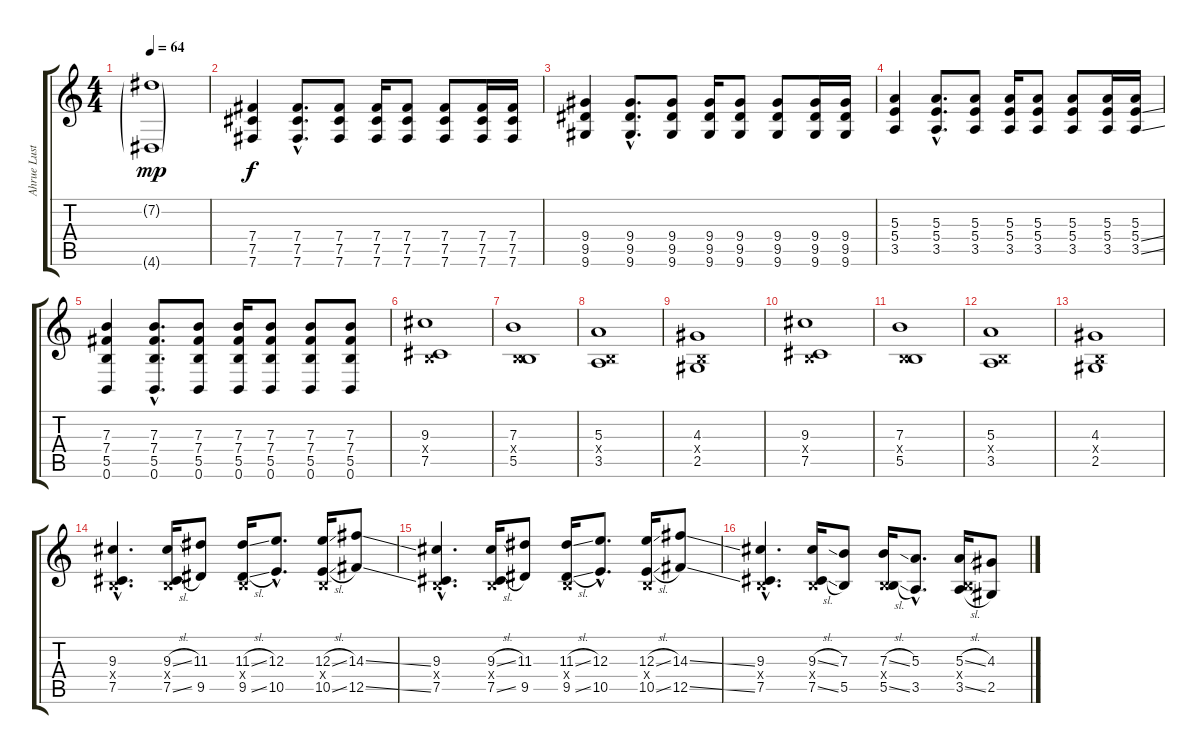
\track ("Ahrue Luster" "Ahrue Lust") {instrument overdrivenguitar}
\staff {score tabs}
\tuning (Db4 Ab3 E3 B2 Gb2 B1) {hide}
\ts (4 4)
\tempo 64
\clef g2
\ks c
(7.2{g} 4.6{g}).1{dy mp} |
(7.4 7.5 7.6).4{dy f volume 10} (7.4{hac} 7.5{hac} 7.6{hac}).8{d} (7.4 7.5 7.6).8 (7.4 7.5 7.6).16 (7.4 7.5 7.6).8 (7.4 7.5 7.6).8 (7.4 7.5 7.6).16 (7.4 7.5 7.6).16 |
(9.4 9.5 9.6).4 (9.4{hac} 9.5{hac} 9.6{hac}).8{d} (9.4 9.5 9.6).8 (9.4 9.5 9.6).16 (9.4 9.5 9.6).8 (9.4 9.5 9.6).8 (9.4 9.5 9.6).16 (9.4 9.5 9.6).16 |
(5.3 5.4 3.5).4 (5.3{hac} 5.4{hac} 3.5{hac}).8{d} (5.3 5.4 3.5).8 (5.3 5.4 3.5).16 (5.3 5.4 3.5).8 (5.3 5.4 3.5).8 (5.3 5.4 3.5).16 (5.3 5.4{ss} 3.5{ss}).16 |
(7.3 7.4 5.5 0.6).4 (7.3{hac} 7.4{hac} 5.5{hac} 0.6{hac}).8{d} (7.3 7.4 5.5 0.6).8 (7.3 7.4 5.5 0.6).16 (7.3 7.4 5.5 0.6).8 (7.3 7.4 5.5 0.6).8 (7.3 7.4 5.5 0.6).8 |
(9.3 0.4{x} 7.5).1{volume 13 balance 16 instrument overdrivenguitar} |
(7.3 0.4{x} 5.5).1 |
(5.3 0.4{x} 3.5).1 |
(4.3 0.4{x} 2.5).1 |
(9.3 0.4{x} 7.5).1 |
(7.3 0.4{x} 5.5).1 |
(5.3 0.4{x} 3.5).1 |
(4.3 0.4{x} 2.5).1 |
(9.3{hac} 0.4{hac x} 7.5{hac}).4{d} (9.3{sl} 0.4{x} 7.5{sl}).16 (11.3 9.5).8 (11.3{sl} 0.4{x} 9.5{sl}).16 (12.3{hac} 10.5{hac}).8{d} (12.3{sl} 0.4{x} 10.5{sl}).16 (14.3{ss} 12.5{ss}).8 |
(9.3{hac} 0.4{hac x} 7.5{hac}).4{d} (9.3{sl} 0.4{x} 7.5{sl}).16 (11.3 9.5).8 (11.3{sl} 0.4{x} 9.5{sl}).16 (12.3{hac} 10.5{hac}).8{d} (12.3{sl} 0.4{x} 10.5{sl}).16 (14.3{ss} 12.5{ss}).8 |
(9.3{hac} 0.4{hac x} 7.5{hac}).4{d} (9.3{sl} 0.4{x} 7.5{sl}).16 (7.3 5.5).8 (7.3{sl} 0.4{x} 5.5{sl}).16 (5.3{hac} 3.5{hac}).8{d} (5.3{sl} 0.4{x} 3.5{sl}).16 (4.3{ss} 2.5{ss}).8
